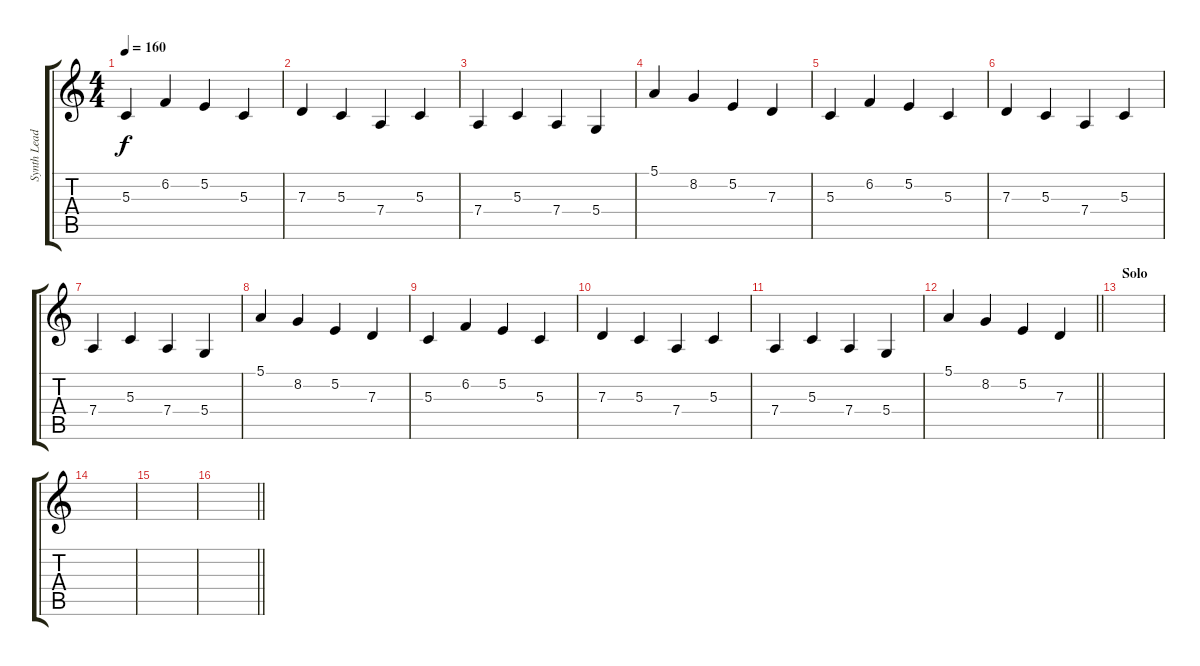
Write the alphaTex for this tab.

\track ("Synth Lead" "Synth Lead") {instrument lead2sawtooth}
\staff {score tabs}
\tuning (E4 B3 G3 D3 A2 E2) {hide}
\ts (4 4)
\tempo 160
\clef g2
\ks c
5.3.4{dy f} 6.2.4 5.2.4 5.3.4 |
7.3.4 5.3.4 7.4.4 5.3.4 |
7.4.4 5.3.4 7.4.4 5.4.4 |
5.1.4 8.2.4 5.2.4 7.3.4 |
5.3.4 6.2.4 5.2.4 5.3.4 |
7.3.4 5.3.4 7.4.4 5.3.4 |
7.4.4 5.3.4 7.4.4 5.4.4 |
5.1.4 8.2.4 5.2.4 7.3.4 |
5.3.4 6.2.4 5.2.4 5.3.4 |
7.3.4 5.3.4 7.4.4 5.3.4 |
7.4.4 5.3.4 7.4.4 5.4.4 |
\barLineRight lightlight
5.1.4 8.2.4 5.2.4 7.3.4 |
\section ("" "Solo")
|
|
|
\barLineRight lightlight
